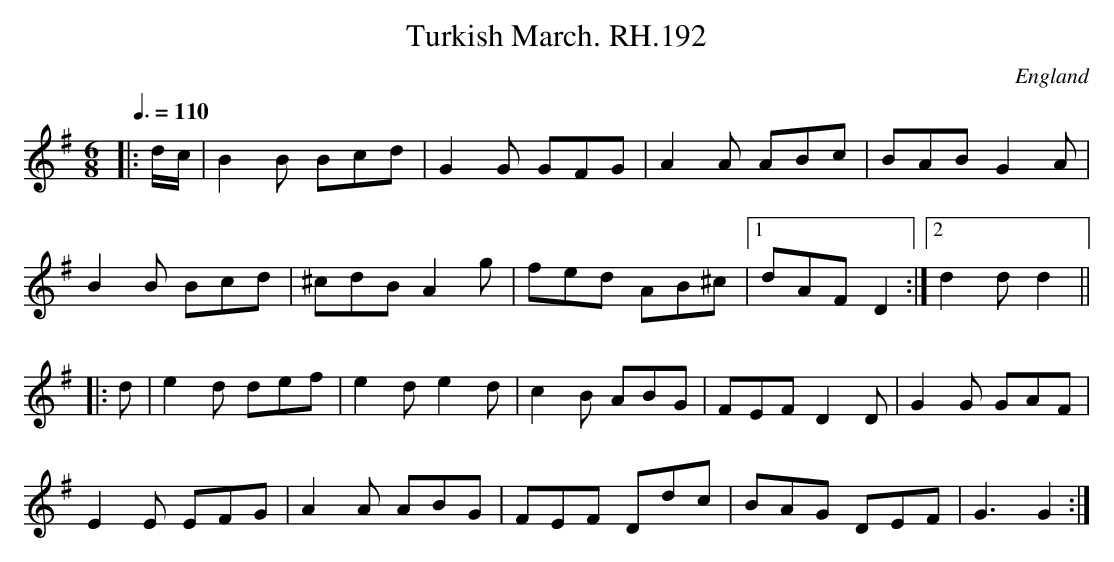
X:1
T:Turkish March. RH.192
O:England
M:6/8
L:1/8
Q:3/8=110
K:G
|:d/c/|B2B Bcd|G2G GFG|A2A ABc|BAB G2A|
B2B Bcd|^cdB A2g|fed AB^c|1dAF D2:|2d2d d2||
|:d|e2d def|e2d e2d|c2B ABG|FEF D2D|\
G2G GAF|
E2E EFG|A2A ABG|\
FEF Ddc|BAG DEF|G3 G2:|
